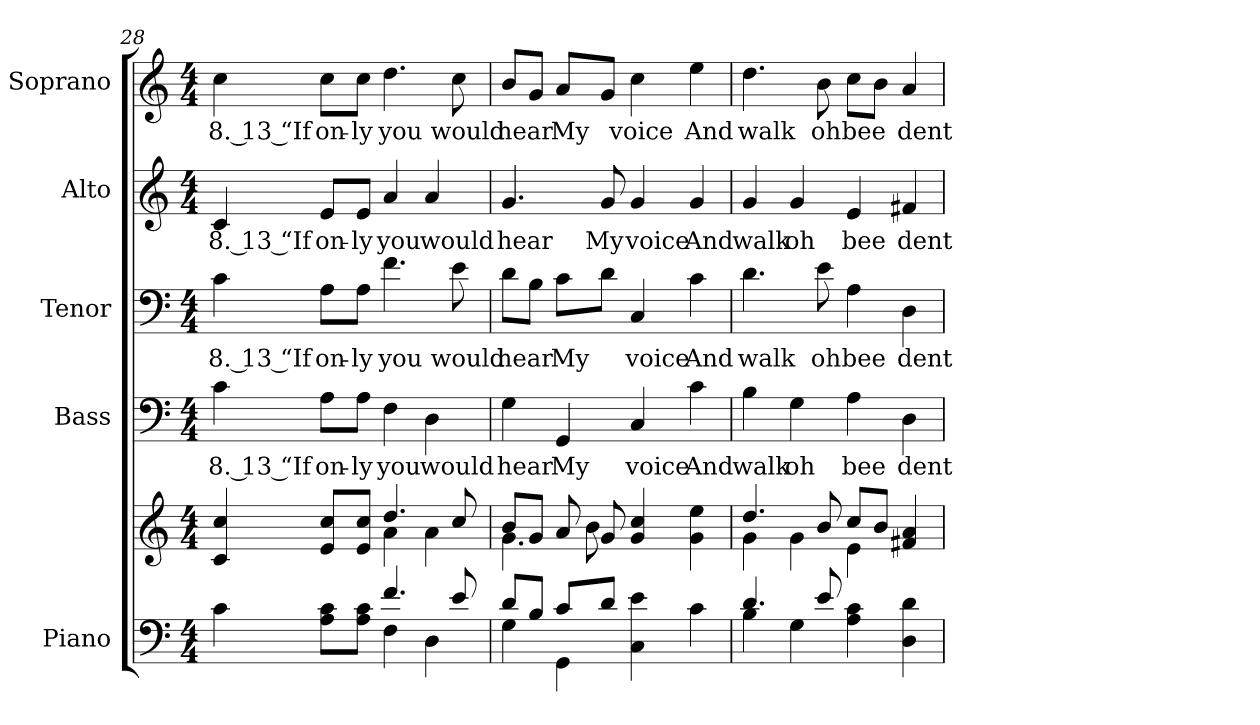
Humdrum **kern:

**kern	**kern	**kern	**text	**kern	**text	**kern	**text	**kern	**text
*part5	*part5	*part4	*part4	*part3	*part3	*part2	*part2	*part1	*part1
*staff6	*staff5	*staff4	*staff4	*staff3	*staff3	*staff2	*staff2	*staff1	*staff1
*I"Piano	*	*I"Bass	*	*I"Tenor	*	*I"Alto	*	*I"Soprano	*
*I'Pno.	*	*I'B.	*	*I'T.	*	*I'A.	*	*I'S.	*
*clefF4	*clefG2	*clefF4	*	*clefF4	*	*clefG2	*	*clefG2	*
*k[]	*k[]	*k[]	*	*k[]	*	*k[]	*	*k[]	*
*C:	*C:	*C:	*	*C:	*	*C:	*	*C:	*
*M4/4	*M4/4	*M4/4	*	*M4/4	*	*M4/4	*	*M4/4	*
=28	=28	=28	=28	=28	=28	=28	=28	=28	=28
*^	*^	*	*	*	*	*	*	*	*
!	!	!	!	!	!LO:LY:b:color=#000000	!	!	!	!	!	!
!	!	!	!	!	!	!	!LO:LY:b:color=#000000	!	!	!	!
!	!	!	!	!	!	!	!	!	!LO:LY:b:color=#000000	!	!
!	!	!	!	!	!	!	!	!	!	!	!LO:LY:b:color=#000000
4ci\	2ryy	4ci/ 4cci	2ryy	4ci\	8. 13 “If	4ci\	8. 13 “If	4ci/	8. 13 “If	4cci\	8. 13 “If
!	!	!	!	!	!LO:LY:b:color=#000000	!	!	!	!	!	!
!	!	!	!	!	!	!	!LO:LY:b:color=#000000	!	!	!	!
!	!	!	!	!	!	!	!	!	!LO:LY:b:color=#000000	!	!
!	!	!	!	!	!	!	!	!	!	!	!LO:LY:b:color=#000000
8Ai\ 8ciL	.	8ei/ 8cciL	.	8Ai\L	on-	8Ai\L	on-	8ei/L	on-	8cci\L	on-
!	!	!	!	!	!LO:LY:b:color=#000000	!	!	!	!	!	!
!	!	!	!	!	!	!	!LO:LY:b:color=#000000	!	!	!	!
!	!	!	!	!	!	!	!	!	!LO:LY:b:color=#000000	!	!
!	!	!	!	!	!	!	!	!	!	!	!LO:LY:b:color=#000000
8Ai\ 8ciJ	.	8ei/ 8cciJ	.	8Ai\J	-ly	8Ai\J	-ly	8ei/J	-ly	8cci\J	-ly
!	!	!	!	!	!LO:LY:b:color=#000000	!	!	!	!	!	!
!	!	!	!	!	!	!	!LO:LY:b:color=#000000	!	!	!	!
!	!	!	!	!	!	!	!	!	!LO:LY:b:color=#000000	!	!
!	!	!	!	!	!	!	!	!	!	!	!LO:LY:b:color=#000000
4.fi/	4Fi\	4.ddi/	4ai\	4Fi\	you	4.fi\	you	4ai/	you	4.ddi\	you
!	!	!	!	!	!LO:LY:b:color=#000000	!	!	!	!	!	!
!	!	!	!	!	!	!	!	!	!LO:LY:b:color=#000000	!	!
.	4Di\	.	4ai\	4Di\	would	.	.	4ai/	would	.	.
!	!	!	!	!	!	!	!LO:LY:b:color=#000000	!	!	!	!
!	!	!	!	!	!	!	!	!	!	!	!LO:LY:b:color=#000000
8ei/	.	8cci/	.	.	.	8ei\	would	.	.	8cci\	would
!!LO:PB:g=z
=29	=29	=29	=29	=29	=29	=29	=29	=29	=29	=29	=29
!	!	!	!	!	!LO:LY:b:color=#000000	!	!	!	!	!	!
!	!	!	!	!	!	!	!LO:LY:b:color=#000000	!	!	!	!
!	!	!	!	!	!	!	!	!	!LO:LY:b:color=#000000	!	!
!	!	!	!	!	!	!	!	!	!	!	!LO:LY:b:color=#000000
8di/L	4Gi\	8bi/L	4.gi\	4Gi\	hear	8di\L	hear	4.gi/	hear	8bi/L	hear
8Bi/J	.	8gi/J	.	.	.	8Bi\J	.	.	.	8gi/J	.
!	!	!	!	!	!LO:LY:b:color=#000000	!	!	!	!	!	!
!	!	!	!	!	!	!	!LO:LY:b:color=#000000	!	!	!	!
!	!	!	!	!	!	!	!	!	!	!	!LO:LY:b:color=#000000
8ci/L	4GGi\	8ai/	.	4GGi/	My	8ci\L	My	.	.	8ai/L	My
!	!	!	!	!	!	!	!	!	!LO:LY:b:color=#000000	!	!
8di/J	.	8gi/	8bi\	.	.	8di\J	.	8gi/	My	8gi/J	.
!	!	!	!	!	!LO:LY:b:color=#000000	!	!	!	!	!	!
!	!	!	!	!	!	!	!LO:LY:b:color=#000000	!	!	!	!
!	!	!	!	!	!	!	!	!	!LO:LY:b:color=#000000	!	!
!	!	!	!	!	!	!	!	!	!	!	!LO:LY:b:color=#000000
4Ci\ 4ei	2ryy	4gi/ 4cci	2ryy	4Ci/	voice	4Ci/	voice	4gi/	voice	4cci\	voice
!	!	!	!	!	!LO:LY:b:color=#000000	!	!	!	!	!	!
!	!	!	!	!	!	!	!LO:LY:b:color=#000000	!	!	!	!
!	!	!	!	!	!	!	!	!	!LO:LY:b:color=#000000	!	!
!	!	!	!	!	!	!	!	!	!	!	!LO:LY:b:color=#000000
4ci\	.	4gi\ 4eei	.	4ci\	And	4ci\	And	4gi/	And	4eei\	And
=30	=30	=30	=30	=30	=30	=30	=30	=30	=30	=30	=30
!	!	!	!	!	!LO:LY:b:color=#000000	!	!	!	!	!	!
!	!	!	!	!	!	!	!LO:LY:b:color=#000000	!	!	!	!
!	!	!	!	!	!	!	!	!	!LO:LY:b:color=#000000	!	!
!	!	!	!	!	!	!	!	!	!	!	!LO:LY:b:color=#000000
4.di/	4Bi\	4.ddi/	4gi\	4Bi\	walk	4.di\	walk	4gi/	walk	4.ddi\	walk
!	!	!	!	!	!LO:LY:b:color=#000000	!	!	!	!	!	!
!	!	!	!	!	!	!	!	!	!LO:LY:b:color=#000000	!	!
.	4Gi\	.	4gi\	4Gi\	oh	.	.	4gi/	oh	.	.
!	!	!	!	!	!	!	!LO:LY:b:color=#000000	!	!	!	!
!	!	!	!	!	!	!	!	!	!	!	!LO:LY:b:color=#000000
8ei/	.	8bi/	.	.	.	8ei\	oh	.	.	8bi\	oh
!	!	!	!	!	!LO:LY:b:color=#000000	!	!	!	!	!	!
!	!	!	!	!	!	!	!LO:LY:b:color=#000000	!	!	!	!
!	!	!	!	!	!	!	!	!	!LO:LY:b:color=#000000	!	!
!	!	!	!	!	!	!	!	!	!	!	!LO:LY:b:color=#000000
4Ai\ 4ci	2ryy	8cci/L	4ei\	4Ai\	bee	4Ai\	bee	4ei/	bee	8cci\L	bee
.	.	8bi/J	.	.	.	.	.	.	.	8bi\J	.
!	!	!	!	!	!LO:LY:b:color=#000000	!	!	!	!	!	!
!	!	!	!	!	!	!	!LO:LY:b:color=#000000	!	!	!	!
!	!	!	!	!	!	!	!	!	!LO:LY:b:color=#000000	!	!
!	!	!	!	!	!	!	!	!	!	!	!LO:LY:b:color=#000000
4Di\ 4di	.	4f#Xi/ 4ai	4ryy	4Di\	dent-	4Di\	dent-	4f#Xi/	dent-	4ai/	dent-
*v	*v	*	*	*	*	*	*	*	*	*	*
*	*v	*v	*	*	*	*	*	*	*	*
=	=	=	=	=	=	=	=	=	=
*-	*-	*-	*-	*-	*-	*-	*-	*-	*-
